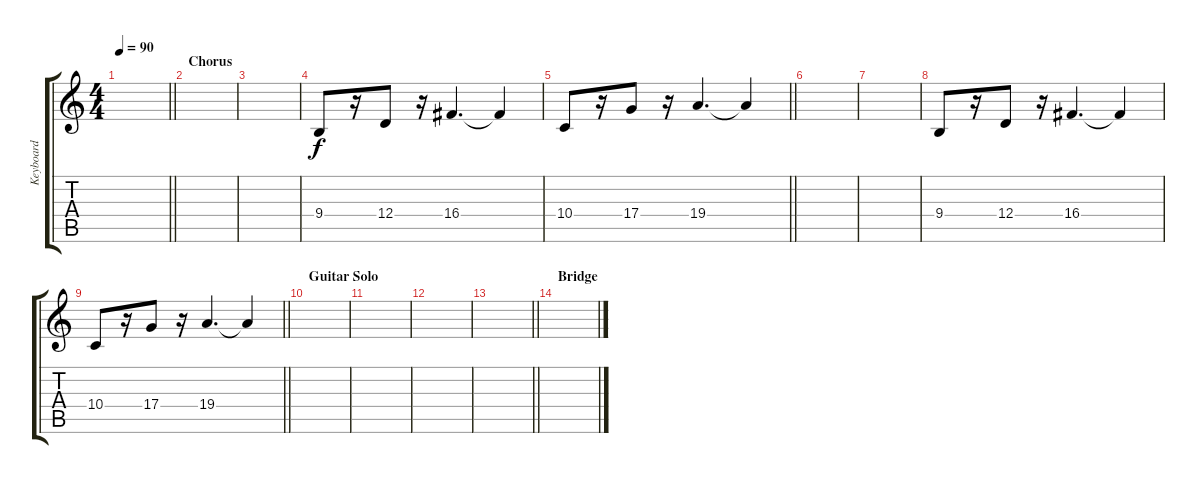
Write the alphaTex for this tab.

\track ("Keyboard" "Keyboard") {instrument clavinet}
\staff {score tabs}
\tuning (E4 B3 G3 D3 A2 E2) {hide}
\ts (4 4)
\tempo 90
\clef g2
\barLineRight lightlight
\ks c
|
\section ("" "Chorus")
|
|
9.4.8 r.16 12.4.8 r.16 16.4.4{d} 16.4{t}.4 |
\barLineRight lightlight
10.4.8 r.16 17.4.8 r.16 19.4.4{d} 19.4{t}.4 |
|
|
9.4.8 r.16 12.4.8 r.16 16.4.4{d} 16.4{t}.4 |
\barLineRight lightlight
10.4.8 r.16 17.4.8 r.16 19.4.4{d} 19.4{t}.4 |
\section ("" "Guitar Solo")
|
|
|
\barLineRight lightlight
|
\section ("" "Bridge")
